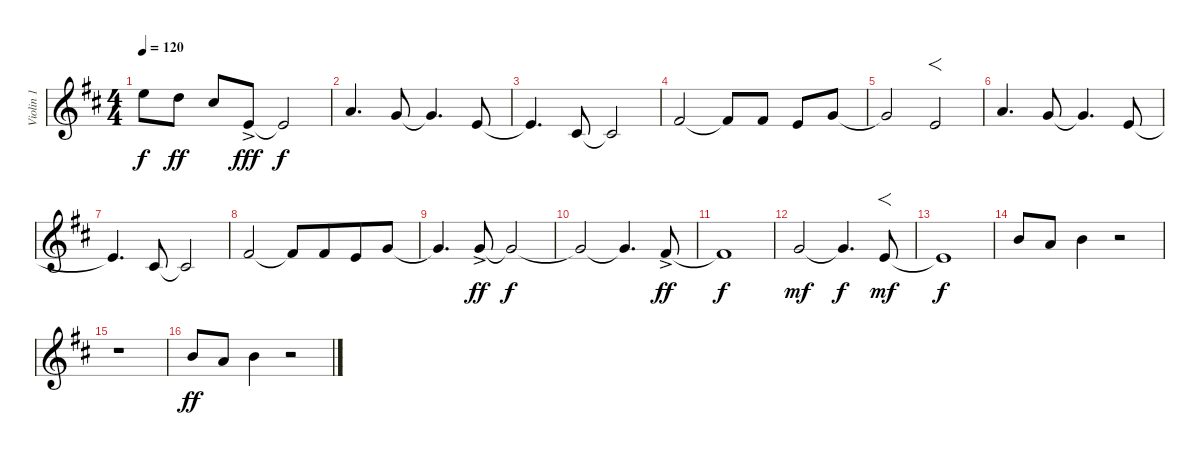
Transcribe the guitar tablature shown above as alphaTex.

\track ("Violin 1" "Violin 1") {instrument violin}
\staff {score}
\tuning (E5 A4 D4 G3) {hide}
\ts (4 4)
\tempo 120
\clef g2
\ks d
0.1{t}.8{dy f} 5.2.8{dy ff} 4.2.8 2.3{ac}.8{dy fff} 2.3{t}.2{dy f} |
0.2.4{d} 5.3.8 5.3{t}.4{d} 2.3.8 |
2.3{t}.4{d} 6.4.8 6.4{t}.2 |
4.3.2 4.3{t}.8 4.3.8 2.3.8 5.3.8 |
5.3{t}.2 2.3.2{f} |
0.2.4{d} 5.3.8 5.3{t}.4{d} 2.3.8 |
2.3{t}.4{d} 6.4.8 6.4{t}.2 |
4.3.2 4.3{t}.8 4.3.8{beam merge} 2.3.8 5.3.8 |
5.3{t}.4{d} 5.3{ac}.8{dy ff} 5.3{t}.2{dy f} |
5.3{t}.2 5.3{t}.4{d} 4.3{ac}.8{dy ff} |
4.3{t}.1{dy f} |
5.3.2{dy mf} 5.3{t}.4{d dy f} 2.3.8{f dy mf} |
2.3{t}.1{dy f} |
2.2.8 0.2.8 2.2.4 r.2 |
r.1 |
2.2.8{dy ff} 0.2.8 2.2.4 r.2
